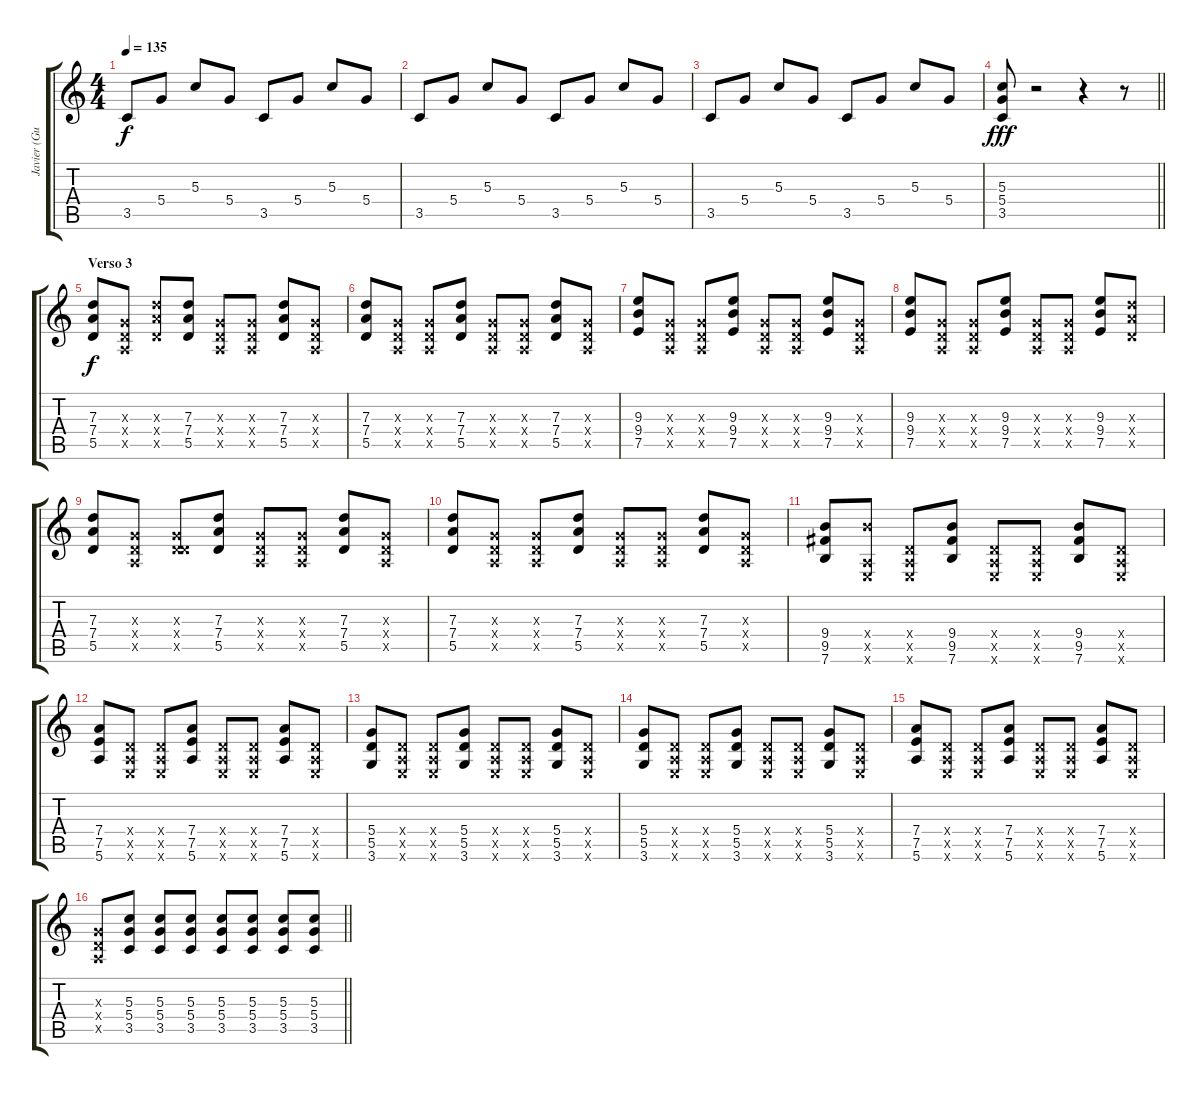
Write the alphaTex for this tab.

\track ("Javier (Guitarra)" "Javier (Gu") {instrument overdrivenguitar}
\staff {score tabs}
\tuning (E4 B3 G3 D3 A2 E2) {hide}
\ts (4 4)
\tempo 135
\clef g2
\ks c
3.5.8{dy f} 5.4.8 5.3.8 5.4.8 3.5.8 5.4.8 5.3.8 5.4.8 |
3.5.8 5.4.8 5.3.8 5.4.8 3.5.8 5.4.8 5.3.8 5.4.8 |
3.5.8 5.4.8 5.3.8 5.4.8 3.5.8 5.4.8 5.3.8 5.4.8 |
\barLineRight lightlight
(5.3 5.4 3.5).8{dy fff} r.2 r.4 r.8 |
\section ("" "Verso 3")
(7.3 7.4 5.5).8{dy f} (0.3{x} 0.4{x} 0.5{x}).8 (7.3{x} 7.4{x} 5.5{x}).8 (7.3 7.4 5.5).8 (0.3{x} 0.4{x} 0.5{x}).8 (0.3{x} 0.4{x} 0.5{x}).8 (7.3 7.4 5.5).8 (0.3{x} 0.4{x} 0.5{x}).8 |
(7.3 7.4 5.5).8 (0.3{x} 0.4{x} 0.5{x}).8 (0.3{x} 0.4{x} 0.5{x}).8 (7.3 7.4 5.5).8 (0.3{x} 0.4{x} 0.5{x}).8 (0.3{x} 0.4{x} 0.5{x}).8 (7.3 7.4 5.5).8 (0.3{x} 0.4{x} 0.5{x}).8 |
(9.3 9.4 7.5).8 (0.3{x} 0.4{x} 0.5{x}).8 (0.3{x} 0.4{x} 0.5{x}).8 (9.3 9.4 7.5).8 (0.3{x} 0.4{x} 0.5{x}).8 (0.3{x} 0.4{x} 0.5{x}).8 (9.3 9.4 7.5).8 (0.3{x} 0.4{x} 0.5{x}).8 |
(9.3 9.4 7.5).8 (0.3{x} 0.4{x} 0.5{x}).8 (0.3{x} 0.4{x} 0.5{x}).8 (9.3 9.4 7.5).8 (0.3{x} 0.4{x} 0.5{x}).8 (0.3{x} 0.4{x} 0.5{x}).8 (9.3 9.4 7.5).8 (7.3{x} 7.4{x} 5.5{x}).8 |
(7.3 7.4 5.5).8 (0.3{x} 0.4{x} 0.5{x}).8 (0.3{x} 0.4{x} 5.5{x}).8 (7.3 7.4 5.5).8 (0.3{x} 0.4{x} 0.5{x}).8 (0.3{x} 0.4{x} 0.5{x}).8 (7.3 7.4 5.5).8 (0.3{x} 0.4{x} 0.5{x}).8 |
(7.3 7.4 5.5).8 (0.3{x} 0.4{x} 0.5{x}).8 (0.3{x} 0.4{x} 0.5{x}).8 (7.3 7.4 5.5).8 (0.3{x} 0.4{x} 0.5{x}).8 (0.3{x} 0.4{x} 0.5{x}).8 (7.3 7.4 5.5).8 (0.3{x} 0.4{x} 0.5{x}).8 |
(9.4 9.5 7.6).8 (9.4{x} 0.5{x} 0.6{x}).8 (0.4{x} 0.5{x} 0.6{x}).8 (9.4 9.5 7.6).8 (0.4{x} 0.5{x} 0.6{x}).8 (0.4{x} 0.5{x} 0.6{x}).8 (9.4 9.5 7.6).8 (0.4{x} 0.5{x} 0.6{x}).8 |
(7.4 7.5 5.6).8 (0.4{x} 0.5{x} 0.6{x}).8 (0.4{x} 0.5{x} 0.6{x}).8 (7.4 7.5 5.6).8 (0.4{x} 0.5{x} 0.6{x}).8 (0.4{x} 0.5{x} 0.6{x}).8 (7.4 7.5 5.6).8 (0.4{x} 0.5{x} 0.6{x}).8 |
(5.4 5.5 3.6).8 (0.4{x} 0.5{x} 0.6{x}).8 (0.4{x} 0.5{x} 0.6{x}).8 (5.4 5.5 3.6).8 (0.4{x} 0.5{x} 0.6{x}).8 (0.4{x} 0.5{x} 0.6{x}).8 (5.4 5.5 3.6).8 (0.4{x} 0.5{x} 0.6{x}).8 |
(5.4 5.5 3.6).8 (0.4{x} 0.5{x} 0.6{x}).8 (0.4{x} 0.5{x} 0.6{x}).8 (5.4 5.5 3.6).8 (0.4{x} 0.5{x} 0.6{x}).8 (0.4{x} 0.5{x} 0.6{x}).8 (5.4 5.5 3.6).8 (0.4{x} 0.5{x} 0.6{x}).8 |
(7.4 7.5 5.6).8 (0.4{x} 0.5{x} 0.6{x}).8 (0.4{x} 0.5{x} 0.6{x}).8 (7.4 7.5 5.6).8 (0.4{x} 0.5{x} 0.6{x}).8 (0.4{x} 0.5{x} 0.6{x}).8 (7.4 7.5 5.6).8 (0.4{x} 0.5{x} 0.6{x}).8 |
\barLineRight lightlight
(0.3{x} 0.4{x} 0.5{x}).8 (5.3 5.4 3.5).8 (5.3 5.4 3.5).8 (5.3 5.4 3.5).8 (5.3 5.4 3.5).8 (5.3 5.4 3.5).8 (5.3 5.4 3.5).8 (5.3 5.4 3.5).8
